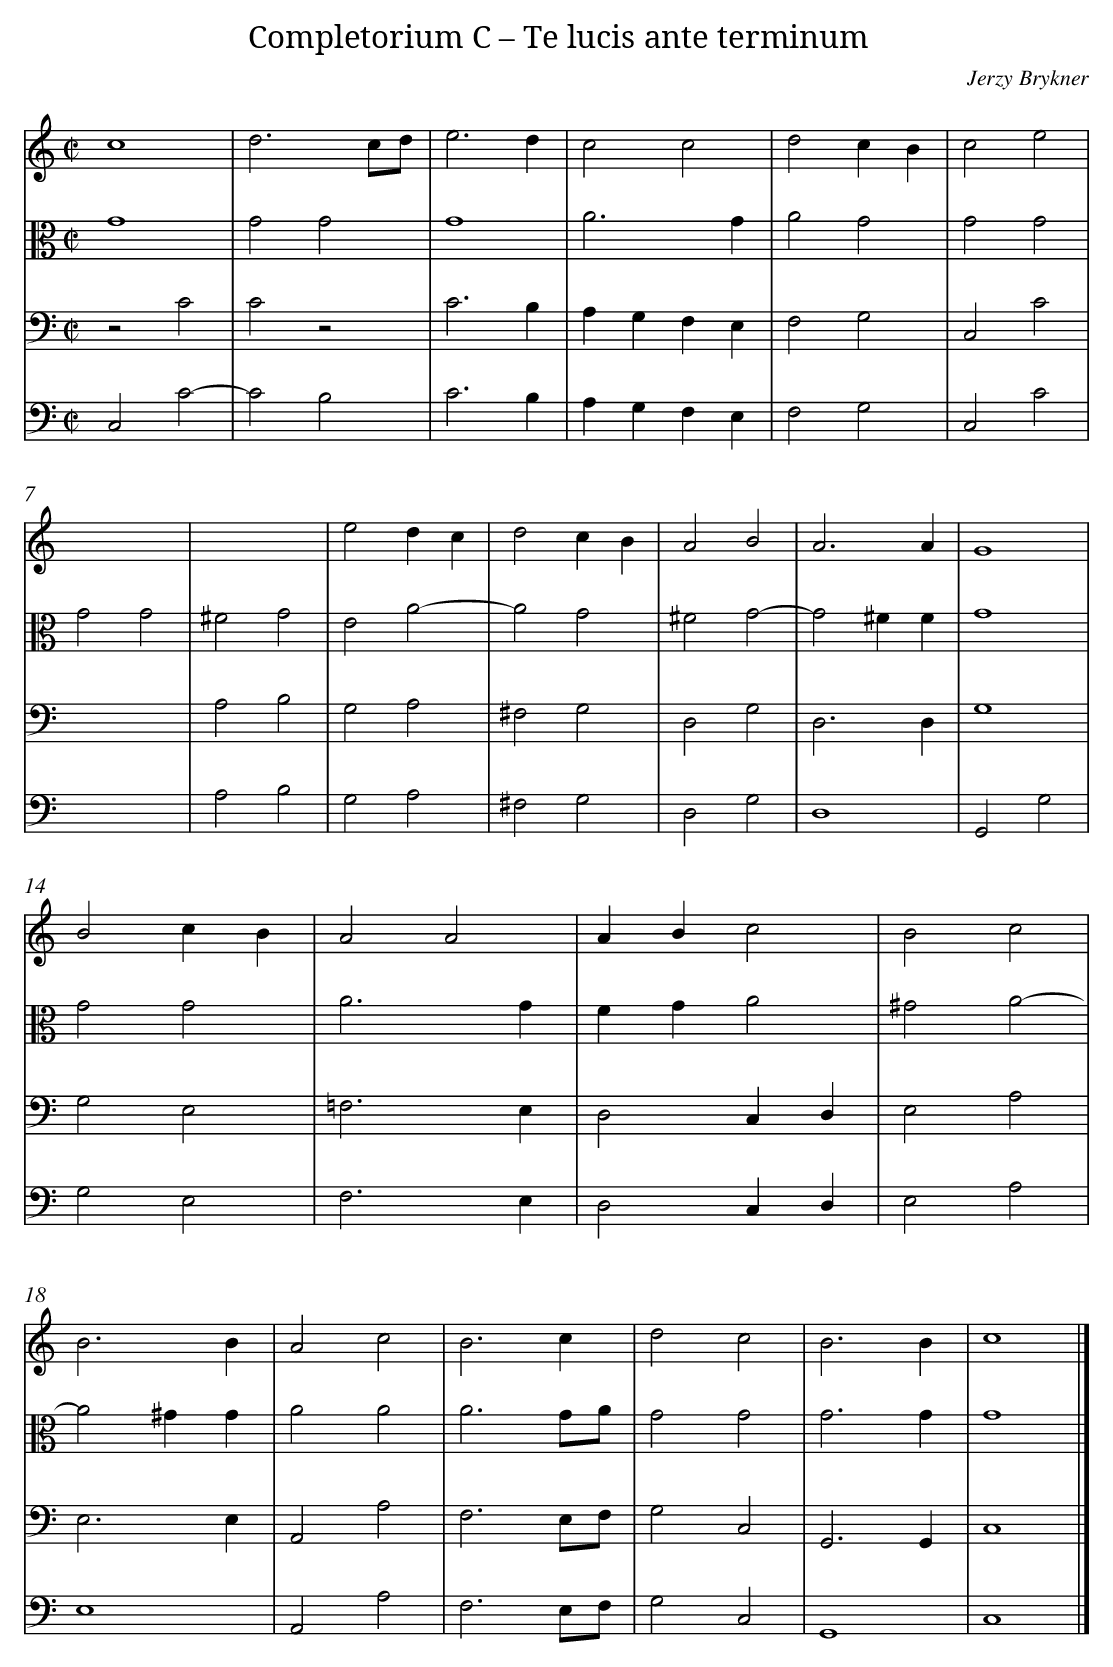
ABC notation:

X:1
T: Completorium C – Te lucis ante terminum
C: Jerzy Brykner
L: 1/4
M: C|
V: 1
V: 2 clef=alto
V: 3 clef=bass
V: 4 clef=treble
V: 5 clef=treble
V: 6 clef=bass
K: C
[V:1] c4 |
[V:2] G4 |
[V:3] z2C2 |
[V:4] x4 |
[V:5] x4 |
[V:6] C,2C2- |
[V:1] d3c/d/ |
[V:2] G2G2 |
[V:3] C2z2 |
[V:4] x4 |
[V:5] x4 |
[V:6] C2B,2 |
[V:1] e3d |
[V:2] G4 |
[V:3] C3B, |
[V:4] x4 |
[V:5] x4 |
[V:6] C3B, |
[V:1] c2c2 |
[V:2] A3G |
[V:3] A,G,F,E, |
[V:4] x4 |
[V:5] x4 |
[V:6] A,G,F,E, |
[V:1] d2cB |
[V:2] A2G2 |
[V:3] F,2G,2 |
[V:4] x4 |
[V:5] x4 |
[V:6] F,2G,2 |
[V:1] c2e2 |
[V:2] G2G2 |
[V:3] C,2C2 |
[V:4] x4 |
[V:5] x4 |
[V:6] C,2C2 |
[V:1] x4 |
[V:2] G2G2 |
[V:3] x4 |
[V:4] x4 |
[V:5] x4 |
[V:6] x4 |
[V:1] x4 |
[V:2] ^F2G2 |
[V:3] A,2B,2 |
[V:4] x4 |
[V:5] x4 |
[V:6] A,2B,2 |
[V:1] e2dc |
[V:2] E2A2- |
[V:3] G,2A,2 |
[V:4] x4 |
[V:5] x4 |
[V:6] G,2A,2 |
[V:1] d2cB |
[V:2] A2G2 |
[V:3] ^F,2G,2 |
[V:4] x4 |
[V:5] x4 |
[V:6] ^F,2G,2 |
[V:1] A2B2 |
[V:2] ^F2G2- |
[V:3] D,2G,2 |
[V:4] x4 |
[V:5] x4 |
[V:6] D,2G,2 |
[V:1] A3A |
[V:2] G2^FF |
[V:3] D,3D, |
[V:4] x4 |
[V:5] x4 |
[V:6] D,4 |
[V:1] G4 |
[V:2] G4 |
[V:3] G,4 |
[V:4] x4 |
[V:5] x4 |
[V:6] G,,2G,2 |
[V:1] B2cB |
[V:2] G2G2 |
[V:3] G,2E,2 |
[V:4] x4 |
[V:5] x4 |
[V:6] G,2E,2 |
[V:1] A2A2 |
[V:2] A3G |
[V:3] =F,3E, |
[V:4] x4 |
[V:5] x4 |
[V:6] F,3E, |
[V:1] ABc2 |
[V:2] FGA2 |
[V:3] D,2C,D, |
[V:4] x4 |
[V:5] x4 |
[V:6] D,2C,D, |
[V:1] B2c2 |
[V:2] ^G2A2- |
[V:3] E,2A,2 |
[V:4] x4 |
[V:5] x4 |
[V:6] E,2A,2 |
[V:1] B3B |
[V:2] A2^GG |
[V:3] E,3E, |
[V:4] x4 |
[V:5] x4 |
[V:6] E,4 |
[V:1] A2c2 |
[V:2] A2A2 |
[V:3] A,,2A,2 |
[V:4] x4 |
[V:5] x4 |
[V:6] A,,2A,2 |
[V:1] B3c |
[V:2] A3G/A/ |
[V:3] F,3E,/F,/ |
[V:4] x4 |
[V:5] x4 |
[V:6] F,3E,/F,/ |
[V:1] d2c2 |
[V:2] G2G2 |
[V:3] G,2C,2 |
[V:4] x4 |
[V:5] x4 |
[V:6] G,2C,2 |
[V:1] B3B |
[V:2] G3G |
[V:3] G,,3G,, |
[V:4] x4 |
[V:5] x4 |
[V:6] G,,4 |
[V:1] c4 |]
[V:2] G4 |]
[V:3] C,4 |]
[V:4] x4 |]
[V:5] x4 |]
[V:6] C,4 |]
